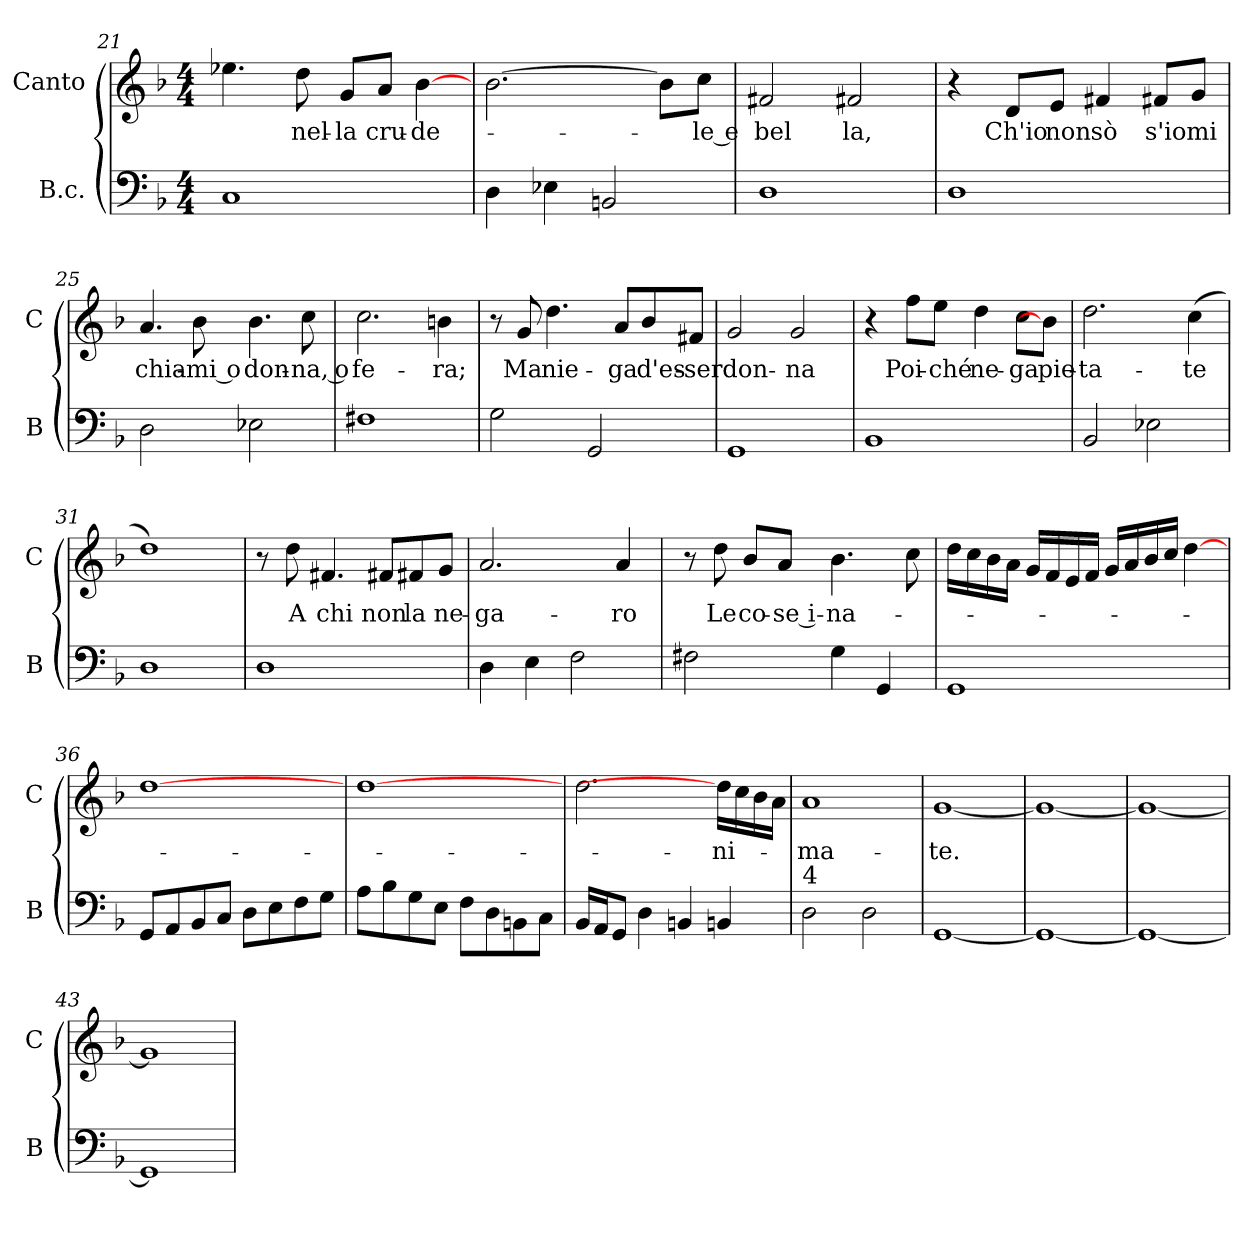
**kern	**kern	**text
*part2	*part1	*part1
*staff2	*staff1	*staff1
*I"B.c.	*I"Canto	*
*I'B	*I'C	*
*clefF4	*clefG2	*
*k[b-]	*k[b-]	*
*F:	*F:	*
*M4/4	*M4/4	*
=21	=21	=21
1C	4.ee-X	.
.	8dd	nel-
.	8gL	-la
.	8aJ	cru-
.	[4b-	-de-
=22	=22	=22
4D	[2.b-	.
4E-X	.	.
2BBn	.	.
.	8b-L]	.
.	8ccJ	-le e
=23	=23	=23
1D	2f#X	bel
.	2f#X	la,
=24	=24	=24
1D	4r	.
.	8dL	Ch'io
.	8eJ	non
.	4f#X	sò
.	8f#XL	s'io
.	8gJ	mi
=25	=25	=25
2D	4.a	chia-
.	8b-	-mi o
2E-X	4.b-	don-
.	8cc	-na, o
=26	=26	=26
1F#X	2.cc	fe-
.	4bn	-ra;
=27	=27	=27
2G	8r	.
.	8g	Ma
.	4.dd	nie-
2GG	.	.
.	8aL	-ga
.	8b-	d'es-
.	8f#XJ	-ser
=28	=28	=28
1GG	2g	don-
.	2g	-na
=29	=29	=29
1BB-	4r	.
.	8ffL	Poi-
.	8eeJ	-ché
.	4dd	ne-
.	8ccL	-ga
.	8b-J]	pie-
=30	=30	=30
2BB-	2.dd	-ta-
2E-X	.	.
.	(>4cc	-te
=31	=31	=31
1D	1dd)	.
=32	=32	=32
1D	8r	.
.	8dd	A
.	4.f#X	chi
.	8f#XL	non
.	8f#X	la
.	8gJ	ne-
=33	=33	=33
4D	2.a	-ga-
4E	.	.
2F	.	.
.	4a	-ro
=34	=34	=34
2F#X	8r	.
.	8dd	Le
.	8b-L	co-
.	8aJ	-se i-
4G	4.b-	-na-
4GG	.	.
.	8cc	.
=35	=35	=35
1GG	16ddLL	.
.	16cc	.
.	16b-	.
.	16aJJ	.
.	16gLL	.
.	16f	.
.	16e	.
.	16fJJ	.
.	16gLL	.
.	16a	.
.	16b-	.
.	16ccJJ	.
.	[4dd	.
=36	=36	=36
8GGL	[1dd	.
8AA	.	.
8BB-	.	.
8CJ	.	.
8DL	.	.
8E	.	.
8F	.	.
8GJ	.	.
=37	=37	=37
8AL	[1dd	.
8B-	.	.
8G	.	.
8EJ	.	.
8FL	.	.
8D	.	.
8BBn	.	.
8CJ	.	.
=38	=38	=38
16BB-LL	2.dd	.
16AAJ	.	.
8GGJ	.	.
4D	.	.
4BBn	.	.
4BBn	16ddLL]	-ni-
.	16cc	.
.	16b-	.
.	16aJJ	.
=39	=39	=39
!LO:TX:a:t=4	!	!
2D	1a	-ma-
2D	.	.
=40	=40	=40
[1GG	[1g	-te.
=41	=41	=41
1GG_	1g_	.
=42	=42	=42
1GG_	1g_	.
=43	=43	=43
1GG]	1g]	.
=	=	=
*-	*-	*-
